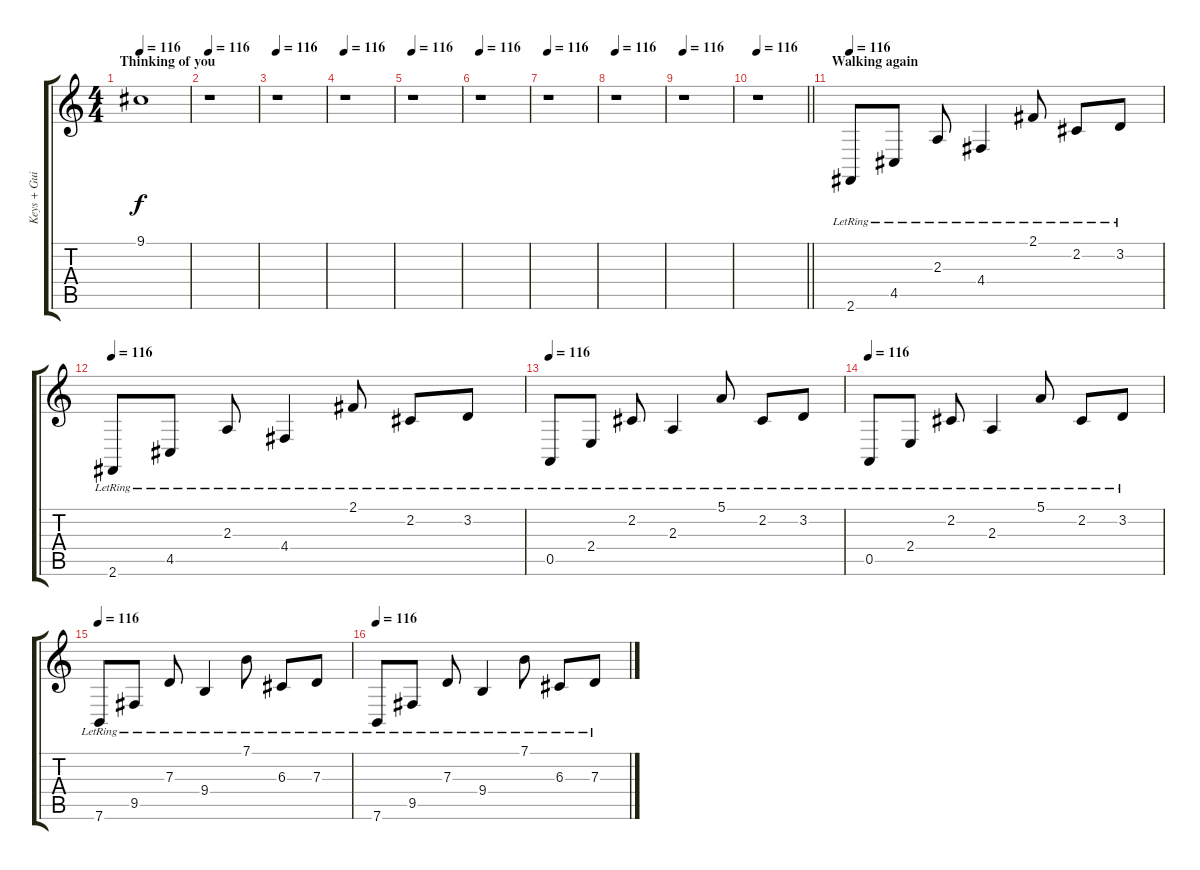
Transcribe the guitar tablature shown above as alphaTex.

\track ("Keys + Guitar 1" "Keys + Gui") {instrument lead1square}
\staff {score tabs}
\tuning (E4 B3 G3 D3 A2 E2) {hide}
\ts (4 4)
\section ("" "Thinking of you")
\tempo 116
\clef g2
\ks c
9.1.1{dy f instrument acousticguitarsteel} |
\tempo 116
r.1 |
\tempo 116
r.1 |
\tempo 116
r.1 |
\tempo 116
r.1 |
\tempo 116
r.1 |
\tempo 116
r.1 |
\tempo 116
r.1 |
\tempo 116
r.1 |
\tempo 116
\barLineRight lightlight
r.1 |
\section ("" "Walking again")
\tempo 116
2.6{lr}.8{instrument acousticguitarsteel} 4.5{lr}.8 2.3{lr}.8 4.4{lr}.4 2.1{lr}.8 2.2{lr}.8 3.2{lr}.8 |
\tempo 116
2.6{lr}.8 4.5{lr}.8 2.3{lr}.8 4.4{lr}.4 2.1{lr}.8 2.2{lr}.8 3.2{lr}.8 |
\tempo 116
0.5{lr}.8{instrument acousticguitarsteel} 2.4{lr}.8 2.2{lr}.8 2.3{lr}.4 5.1{lr}.8 2.2{lr}.8 3.2{lr}.8 |
\tempo 116
0.5{lr}.8 2.4{lr}.8 2.2{lr}.8 2.3{lr}.4 5.1{lr}.8 2.2{lr}.8 3.2{lr}.8 |
\tempo 116
7.6{lr}.8{instrument acousticguitarsteel} 9.5{lr}.8 7.3{lr}.8 9.4{lr}.4 7.1{lr}.8 6.3{lr}.8 7.3{lr}.8 |
\tempo 116
7.6{lr}.8{instrument acousticguitarsteel} 9.5{lr}.8 7.3{lr}.8 9.4{lr}.4 7.1{lr}.8 6.3{lr}.8 7.3{lr}.8
